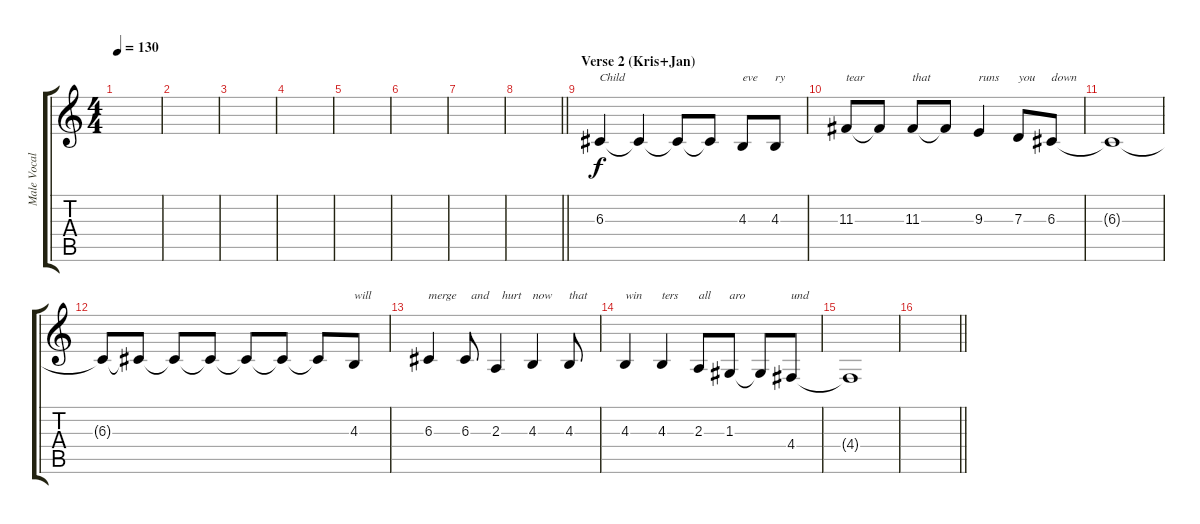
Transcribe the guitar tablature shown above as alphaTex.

\track ("Male Vocals" "Male Vocal") {instrument lead6voice}
\staff {score tabs}
\tuning (E4 B3 G3 D3 A2 E2) {hide}
\ts (4 4)
\tempo 130
\clef g2
\ks c
|
|
|
|
|
|
|
\barLineRight lightlight
|
\section ("" "Verse 2 (Kris+Jan)")
6.3.4{txt "Child"} 6.3{t}.4 6.3{t}.8 6.3{t}.8 4.3.8{txt "eve"} 4.3.8{txt "ry"} |
11.3.8{txt "tear"} 11.3{t}.8 11.3.8{txt "that"} 11.3{t}.8 9.3.4{txt "runs"} 7.3.8{txt "you"} 6.3.8{txt "down"} |
6.3{t}.1 |
6.3{t}.8 6.3{t}.8 6.3{t}.8 6.3{t}.8 6.3{t}.8 6.3{t}.8 6.3{t}.8 4.3.8{txt "will"} |
6.3.4{txt "merge"} 6.3.8{txt "  and"} 2.3.4{txt "  hurt"} 4.3.4{txt "now"} 4.3.8{txt "that"} |
4.3.4{txt "win"} 4.3.4{txt "ters"} 2.3.8{txt "all"} 1.3.8{txt "aro"} 1.3{t}.8 4.4.8{txt "und"} |
4.4{t}.1 |
\barLineRight lightlight
